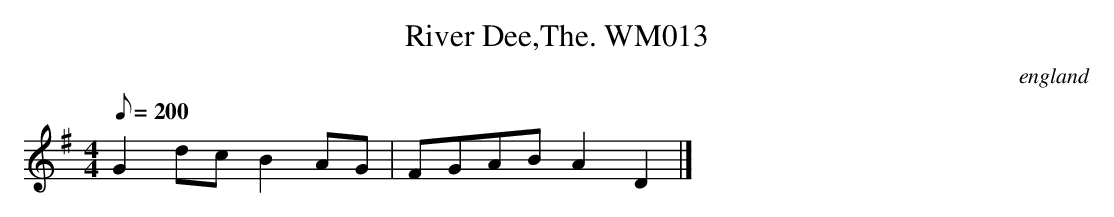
X:1
T:River Dee,The. WM013
O:england
M:4/4
L:1/8
Q:200
K:G
G2dcB2AG|FGABA2D2|]
